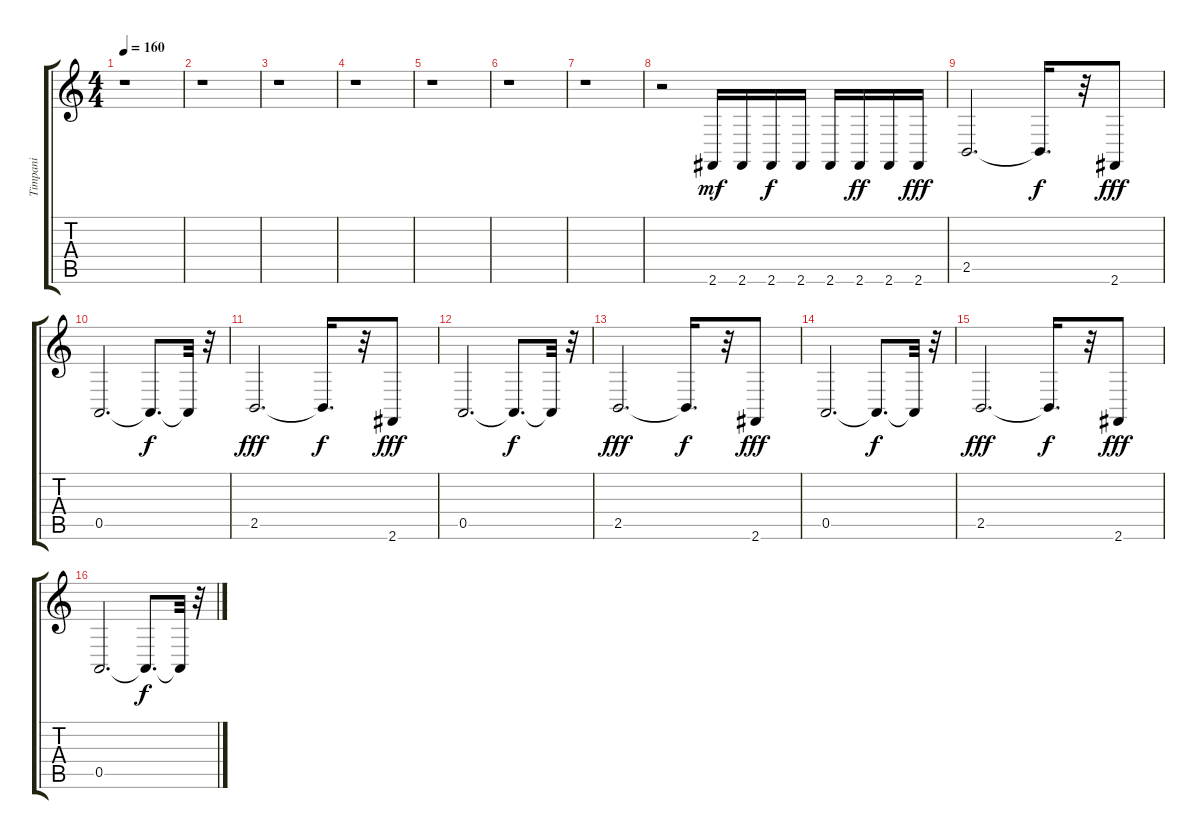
\track ("Timpani" "Timpani") {instrument timpani}
\staff {score tabs}
\tuning (E4 B3 G3 D3 A2 E2) {hide}
\ts (4 4)
\tempo 160
\clef g2
\ks c
r.1{dy fff} |
r.1 |
r.1 |
r.1 |
r.1 |
r.1 |
r.1 |
r.2 2.6.16{dy mf} 2.6.16 2.6.16{dy f} 2.6.16 2.6.16 2.6.16{dy ff} 2.6.16 2.6.16{dy fff} |
2.5.2{d} 2.5{t}.16{d dy f} r.32 2.6.8{dy fff} |
0.5.2{d} 0.5{t}.8{d dy f} 0.5{t}.32 r.32 |
2.5.2{d dy fff} 2.5{t}.16{d dy f} r.32 2.6.8{dy fff} |
0.5.2{d} 0.5{t}.8{d dy f} 0.5{t}.32 r.32 |
2.5.2{d dy fff} 2.5{t}.16{d dy f} r.32 2.6.8{dy fff} |
0.5.2{d} 0.5{t}.8{d dy f} 0.5{t}.32 r.32 |
2.5.2{d dy fff} 2.5{t}.16{d dy f} r.32 2.6.8{dy fff} |
0.5.2{d} 0.5{t}.8{d dy f} 0.5{t}.32 r.32
